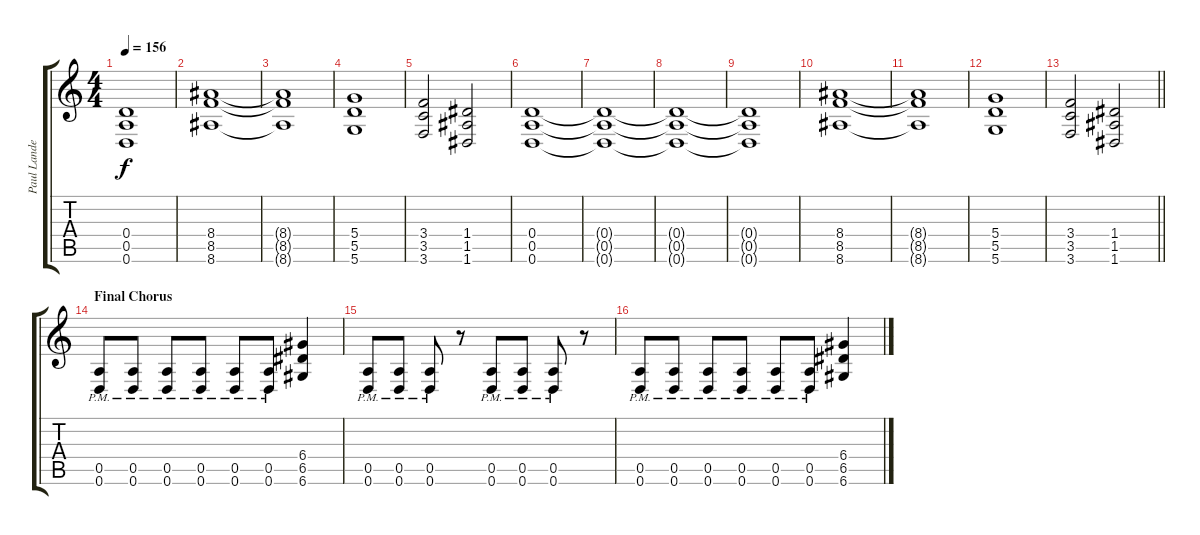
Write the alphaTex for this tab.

\track ("Paul Landers" "Paul Lande") {instrument distortionguitar}
\staff {score tabs}
\tuning (E4 B3 G3 D3 A2 D2) {hide}
\ts (4 4)
\tempo 156
\clef g2
\ks c
(0.4{t} 0.5{t} 0.6{t}).1{dy f} |
(8.4 8.5 8.6).1 |
(8.4{t} 8.5{t} 8.6{t}).1 |
(5.4 5.5 5.6).1 |
(3.4 3.5 3.6).2 (1.4 1.5 1.6).2 |
(0.4 0.5 0.6).1 |
(0.4{t} 0.5{t} 0.6{t}).1 |
(0.4{t} 0.5{t} 0.6{t}).1 |
(0.4{t} 0.5{t} 0.6{t}).1 |
(8.4 8.5 8.6).1 |
(8.4{t} 8.5{t} 8.6{t}).1 |
(5.4 5.5 5.6).1 |
\barLineRight lightlight
(3.4 3.5 3.6).2 (1.4 1.5 1.6).2 |
\section ("" "Final Chorus")
(0.5{pm} 0.6{pm}).8 (0.5{pm} 0.6{pm}).8 (0.5{pm} 0.6{pm}).8 (0.5{pm} 0.6{pm}).8 (0.5{pm} 0.6{pm}).8 (0.5{pm} 0.6{pm}).8 (6.4 6.5 6.6).4 |
(0.5{pm} 0.6{pm}).8 (0.5{pm} 0.6{pm}).8 (0.5{pm} 0.6{pm}).8 r.8 (0.5{pm} 0.6{pm}).8 (0.5{pm} 0.6{pm}).8 (0.5{pm} 0.6{pm}).8 r.8 |
(0.5{pm} 0.6{pm}).8 (0.5{pm} 0.6{pm}).8 (0.5{pm} 0.6{pm}).8 (0.5{pm} 0.6{pm}).8 (0.5{pm} 0.6{pm}).8 (0.5{pm} 0.6{pm}).8 (6.4 6.5 6.6).4
